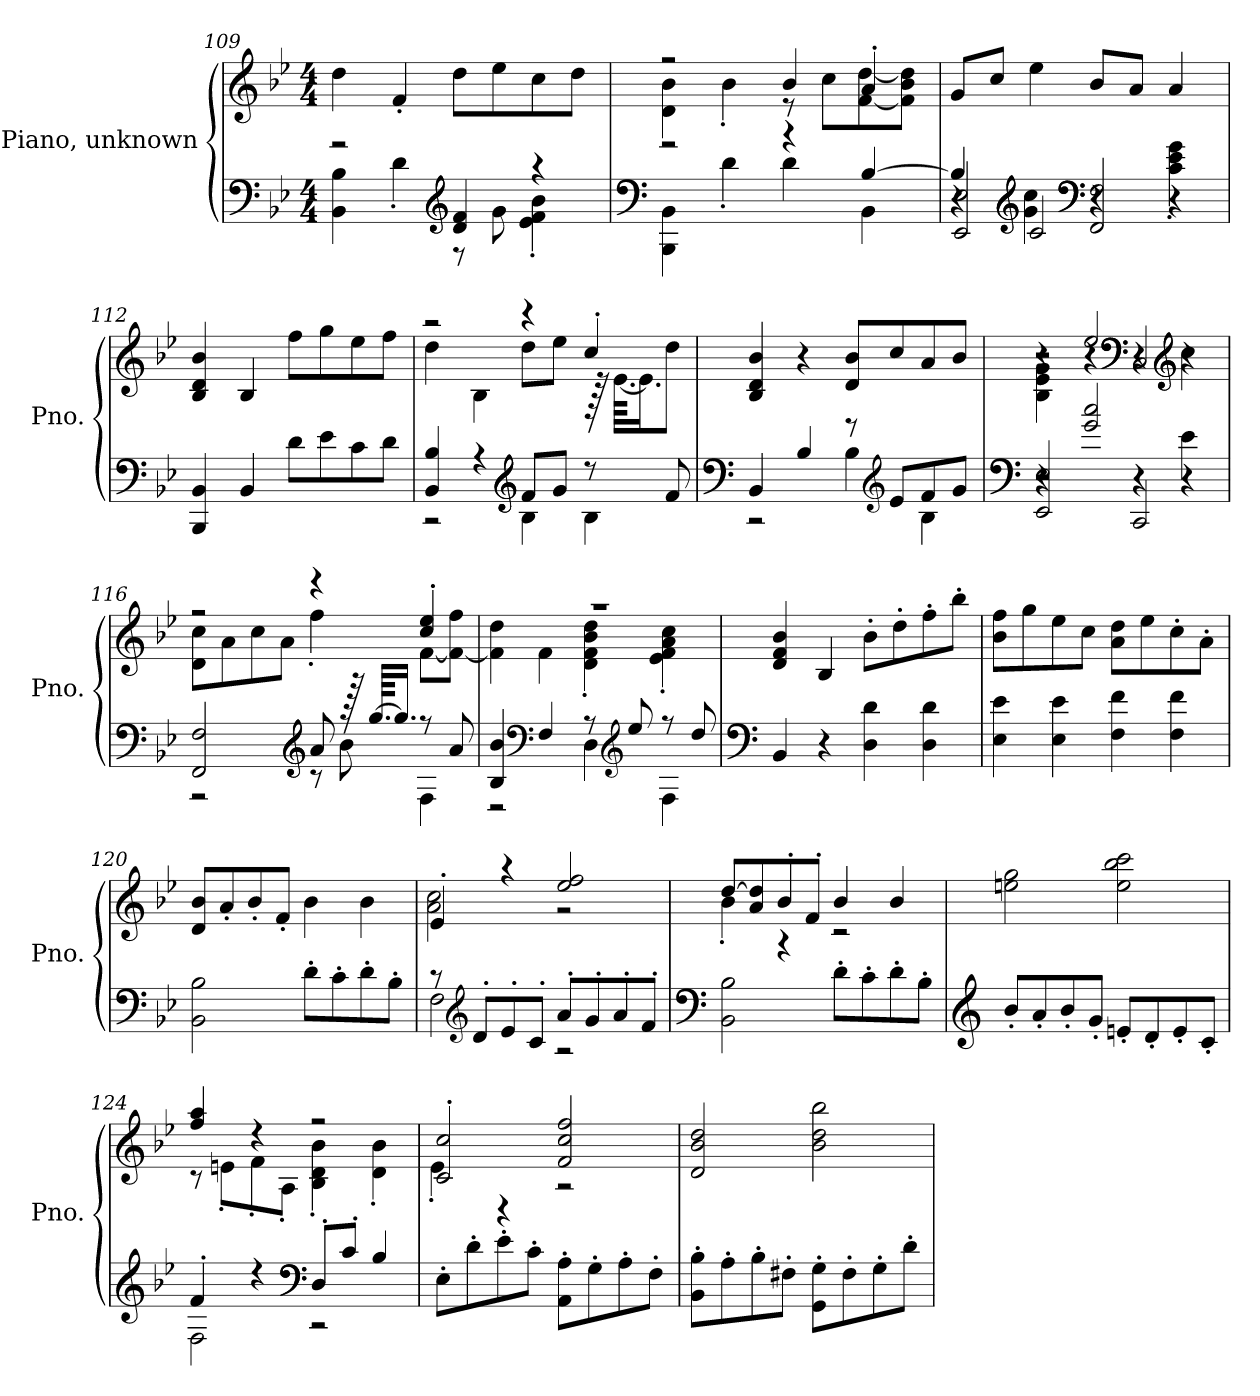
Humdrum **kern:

**kern	**kern
*part1	*part1
*staff2	*staff1
*I"Piano, unknown	*
*I'Pno.	*
!!LO:PB:g=z
*clefF4	*clefG2
*k[b-e-]	*k[b-e-]
*M4/4	*M4/4
=109	=109
*^	*
2r	4BB-\ 4B-\	4dd\
.	4d'\	4f'/
*clefG2	*	*
4d/ 4f/	8r	8dd\L
.	8g\	8ee-\
4r	4e-\' 4f\' 4b-\'	8cc\
.	.	8dd\J
=110	=110	=110
*clefF4	*	*
*	*	*^
2r	4BBB-\ 4BB-\	2r	4d\ 4b-\
.	4d'\	.	4b-'\
4r	4d\	4b-/	8r
.	.	.	8cc\L
[4B-/	4BB-\	4a'/	[8f\ [8dd\
.	.	.	8f\] 8b-\ 8dd\]J
*	*	*v	*v
=111	=111	=111
*	*^	*
4B-/]	4r	2EE-/ 2E-/	8g/L
.	.	.	8cc/J
*clefG2	*	*	*
2c/	4g\ 4cc\	.	4ee-\
*clefF4	*	*	*
.	4r	2FF/ 2F/	8b-/L
.	.	.	8a/J
4r	4c\' 4e-\' 4g\'	.	4a/
*v	*v	*v	*
=112	=112
4BBB-/ 4BB-/	4B-/ 4d/ 4b-/
4BB-/	4B-/
8d\L	8ff\L
8e-\	8gg\
8c\	8ee-\
8d\J	8ff\J
!!LO:LB:g=z
=113	=113
*^	*^
4BB-/ 4B-/	2r	2r	4dd\
4r	.	.	4B-\
*clefG2	*	*	*
8f/L	4B-\	4r	8dd\L
8g/J	.	.	8ee-\J
8r	4B-\	4cc'/	128r
.	.	.	[64.e-\KKLL
.	.	.	16.e-\J]
8f/	.	.	8dd\J
*	*	*v	*v
=114	=114	=114
*clefF4	*	*
4BB-/	2r	4B-/ 4d/ 4b-/
4B-/	.	4r
8r	4B-\	8d/ 8b-/L
*clefG2	*	*
8e-/L	.	8cc/
8f/	4B-\	8a/
8g/J	.	8b-/J
*v	*v	*
=115	=115
*clefF4	*
*^	*^
*	*^	*	*^
4r	2r	2EE-/ 2E-/	4r	4B-\ 4e-\ 4g\	2r
2g/ 2cc/	.	.	2ee-/	4r	.
*	*	*	*clefF4	*	*
.	4r	2CC/	.	4r	2C/
*	*	*	*clefG2	*	*
4r	4e-\	.	4r	4cc\	.
*	*v	*v	*	*	*
*	*	*	*v	*v
!!LO:LB:g=z
=116	=116	=116	=116
2FF/ 2F/	2r	2r	8d\ 8cc\L
.	.	.	8a\
.	.	.	8cc\
.	.	.	8a\J
*clefG2	*	*	*
8a/	8r	4r	4ff'\
128r	8b-\	.	.
[64.gg/KKLL	.	.	.
16.gg/JJ]	.	.	.
8r	4F\	4cc/' 4ee-/'	[8f\L
8a/	.	.	8f\_ 8ff\J
=117	=117	=117	=117
4B-/ 4b-/	2r	1r	4f\] 4dd\
*clefF4	*	*	*
4F/	.	.	4f\
8r	4D\	.	4d\' 4f\' 4b-\' 4dd\'
*clefG2	*	*	*
8ee-/	.	.	.
8r	4F\	.	4e-\' 4f\' 4a\' 4cc\'
8dd/	.	.	.
*v	*v	*	*
*	*v	*v
=118	=118
*clefF4	*
4BB-/	4d/ 4f/ 4b-/
4r	4B-/
4D\ 4d\	8b-'\L
.	8dd'\
4D\ 4d\	8ff'\
.	8bb-'\J
=119	=119
4E-\ 4e-\	8b-\ 8ff\L
.	8gg\
4E-\ 4e-\	8ee-\
.	8cc\J
4F\ 4f\	8a\ 8dd\L
.	8ee-\
4F\ 4f\	8cc'\
.	8a'\J
!!LO:LB:g=z
=120	=120
2BB-\ 2B-\	8d/ 8b-/L
.	8a'/
.	8b-'/
.	8f'/J
8d'\L	4b-\
8c'\	.
8d'\	4b-\
8B-'\J	.
=121	=121
*^	*^
8r	2F\	4e-'/	2a\ 2cc\
*clefG2	*	*	*
8d'/L	.	.	.
8e-'/	.	4r	.
8c'/J	.	.	.
8a'/L	2r	2ee-/ 2ff/	2r
8g'/	.	.	.
8a'/	.	.	.
8f'/J	.	.	.
*v	*v	*	*
=122	=122	=122
*clefF4	*	*
2BB-\ 2B-\	[8dd/L	4b-'\
.	8a/ 8dd/]	.
.	8b-'/	4r
.	8f'/J	.
8d'\L	4b-/	2r
8c'\	.	.
8d'\	4b-/	.
8B-'\J	.	.
*	*v	*v
=123	=123
*clefG2	*
8b-'/L	2een\ 2gg\
8a'/	.
8b-'/	.
8g'/J	.
8en'/L	2ee\ 2bb-\ 2ccc\
8d'/	.
8e'/	.
8c'/J	.
!!LO:LB:g=z
=124	=124
*^	*^
4f'/	2F\	4ff/ 4aa/	8r
.	.	.	8en'\L
4r	.	4r	8f'\
.	.	.	8A'\J
*clefF4	*	*	*
8D'/L	2r	2r	4B-\' 4d\' 4b-\'
8c'/J	.	.	.
4B-/	.	.	4d\' 4b-\'
*v	*v	*	*
=125	=125	=125
8E-'\L	2c/' 2cc/'	4e-'\
8d'\	.	.
8e-'\	.	4r
8c'\J	.	.
8AA\' 8A\'L	2f/ 2cc/ 2ff/	2r
8G'\	.	.
8A'\	.	.
8F'\J	.	.
*	*v	*v
=126	=126
8BB-\' 8B-\'L	2d/ 2b-/ 2dd/
8A'\	.
8B-'\	.
8F#X'\J	.
8GG\' 8G\'L	2b-\ 2dd\ 2bb-\
8F#'\	.
8G'\	.
8d'\J	.
=	=
*-	*-
